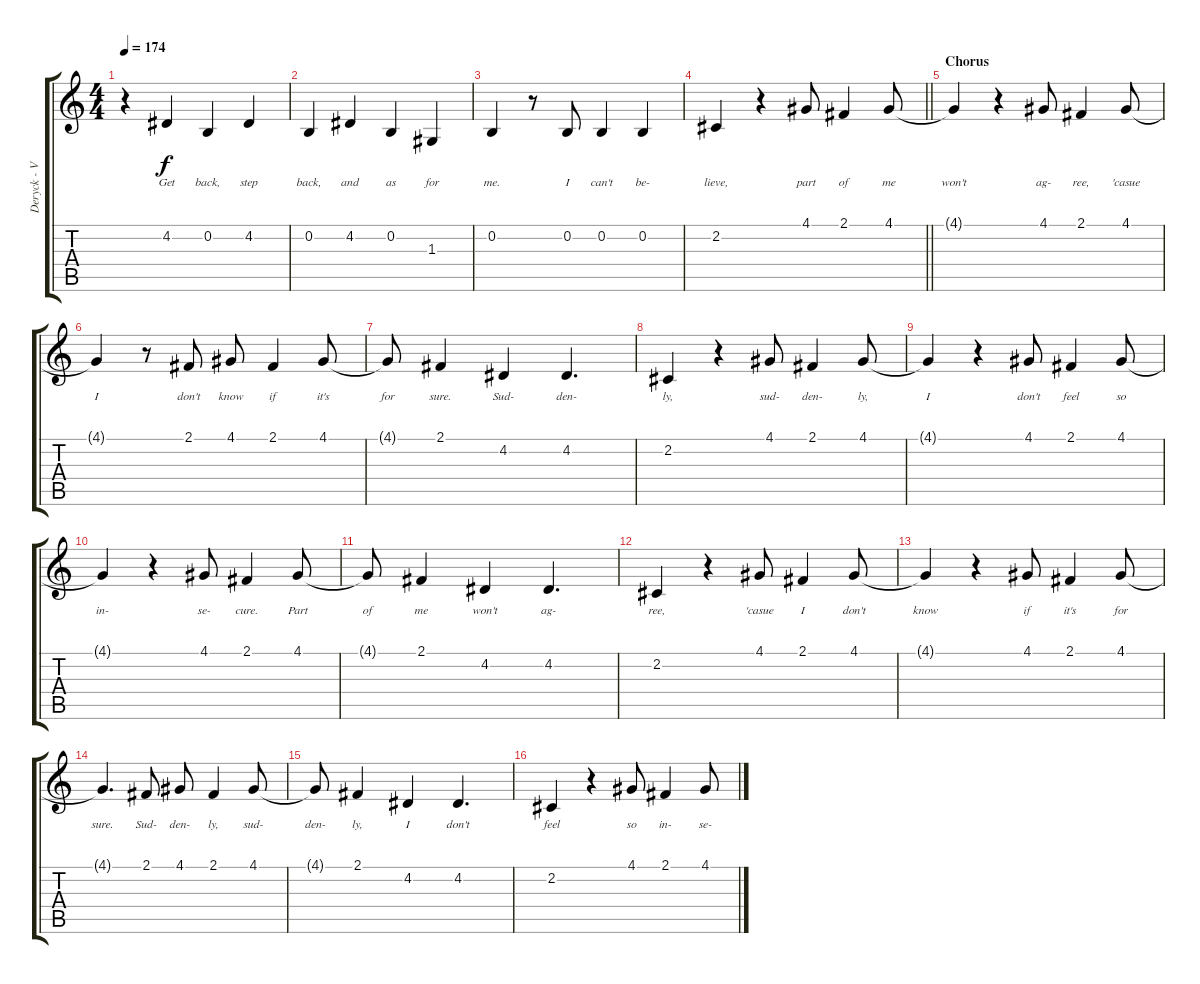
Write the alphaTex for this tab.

\track ("Deryck - Vocals" "Deryck - V") {instrument altosax}
\staff {score tabs}
\tuning (E4 B3 G3 D3 A2 E2) {hide}
\ts (4 4)
\tempo 174
\clef g2
\ks c
r.4{dy f} 4.2.4{lyrics (0 "Get") lyrics (1 "") lyrics (2 "") lyrics (3 "") lyrics (4 "")} 0.2.4{lyrics (0 "back,") lyrics (1 "") lyrics (2 "") lyrics (3 "") lyrics (4 "")} 4.2.4{lyrics (0 "step") lyrics (1 "") lyrics (2 "") lyrics (3 "") lyrics (4 "")} |
0.2.4{lyrics (0 "back,") lyrics (1 "") lyrics (2 "") lyrics (3 "") lyrics (4 "")} 4.2.4{lyrics (0 "and") lyrics (1 "") lyrics (2 "") lyrics (3 "") lyrics (4 "")} 0.2.4{lyrics (0 "as") lyrics (1 "") lyrics (2 "") lyrics (3 "") lyrics (4 "")} 1.3.4{lyrics (0 "for") lyrics (1 "") lyrics (2 "") lyrics (3 "") lyrics (4 "")} |
0.2.4{lyrics (0 "me.") lyrics (1 "") lyrics (2 "") lyrics (3 "") lyrics (4 "")} r.8 0.2.8{lyrics (0 "I") lyrics (1 "") lyrics (2 "") lyrics (3 "") lyrics (4 "")} 0.2.4{lyrics (0 "can't") lyrics (1 "") lyrics (2 "") lyrics (3 "") lyrics (4 "")} 0.2.4{lyrics (0 "be-") lyrics (1 "") lyrics (2 "") lyrics (3 "") lyrics (4 "")} |
\barLineRight lightlight
2.2.4{lyrics (0 "lieve,") lyrics (1 "") lyrics (2 "") lyrics (3 "") lyrics (4 "")} r.4 4.1.8{lyrics (0 "part") lyrics (1 "") lyrics (2 "") lyrics (3 "") lyrics (4 "")} 2.1.4{lyrics (0 "of") lyrics (1 "") lyrics (2 "") lyrics (3 "") lyrics (4 "")} 4.1.8{lyrics (0 "me") lyrics (1 "") lyrics (2 "") lyrics (3 "") lyrics (4 "")} |
\section ("" "Chorus")
4.1{t}.4{lyrics (0 "won't") lyrics (1 "") lyrics (2 "") lyrics (3 "") lyrics (4 "")} r.4 4.1.8{lyrics (0 "ag-") lyrics (1 "") lyrics (2 "") lyrics (3 "") lyrics (4 "")} 2.1.4{lyrics (0 "ree,") lyrics (1 "") lyrics (2 "") lyrics (3 "") lyrics (4 "")} 4.1.8{lyrics (0 "'casue") lyrics (1 "") lyrics (2 "") lyrics (3 "") lyrics (4 "")} |
4.1{t}.4{lyrics (0 "I") lyrics (1 "") lyrics (2 "") lyrics (3 "") lyrics (4 "")} r.8 2.1.8{lyrics (0 "don't") lyrics (1 "") lyrics (2 "") lyrics (3 "") lyrics (4 "")} 4.1.8{lyrics (0 "know") lyrics (1 "") lyrics (2 "") lyrics (3 "") lyrics (4 "")} 2.1.4{lyrics (0 "if") lyrics (1 "") lyrics (2 "") lyrics (3 "") lyrics (4 "")} 4.1.8{lyrics (0 "it's") lyrics (1 "") lyrics (2 "") lyrics (3 "") lyrics (4 "")} |
4.1{t}.8{lyrics (0 "for") lyrics (1 "") lyrics (2 "") lyrics (3 "") lyrics (4 "")} 2.1.4{lyrics (0 "sure.") lyrics (1 "") lyrics (2 "") lyrics (3 "") lyrics (4 "")} 4.2.4{lyrics (0 "Sud-") lyrics (1 "") lyrics (2 "") lyrics (3 "") lyrics (4 "")} 4.2.4{d lyrics (0 "den-") lyrics (1 "") lyrics (2 "") lyrics (3 "") lyrics (4 "")} |
2.2.4{lyrics (0 "ly,") lyrics (1 "") lyrics (2 "") lyrics (3 "") lyrics (4 "")} r.4 4.1.8{lyrics (0 "sud-") lyrics (1 "") lyrics (2 "") lyrics (3 "") lyrics (4 "")} 2.1.4{lyrics (0 "den-") lyrics (1 "") lyrics (2 "") lyrics (3 "") lyrics (4 "")} 4.1.8{lyrics (0 "ly,") lyrics (1 "") lyrics (2 "") lyrics (3 "") lyrics (4 "")} |
4.1{t}.4{lyrics (0 "I") lyrics (1 "") lyrics (2 "") lyrics (3 "") lyrics (4 "")} r.4 4.1.8{lyrics (0 "don't") lyrics (1 "") lyrics (2 "") lyrics (3 "") lyrics (4 "")} 2.1.4{lyrics (0 "feel") lyrics (1 "") lyrics (2 "") lyrics (3 "") lyrics (4 "")} 4.1.8{lyrics (0 "so") lyrics (1 "") lyrics (2 "") lyrics (3 "") lyrics (4 "")} |
4.1{t}.4{lyrics (0 "in-") lyrics (1 "") lyrics (2 "") lyrics (3 "") lyrics (4 "")} r.4 4.1.8{lyrics (0 "se-") lyrics (1 "") lyrics (2 "") lyrics (3 "") lyrics (4 "")} 2.1.4{lyrics (0 "cure.") lyrics (1 "") lyrics (2 "") lyrics (3 "") lyrics (4 "")} 4.1.8{lyrics (0 "Part") lyrics (1 "") lyrics (2 "") lyrics (3 "") lyrics (4 "")} |
4.1{t}.8{lyrics (0 "of") lyrics (1 "") lyrics (2 "") lyrics (3 "") lyrics (4 "")} 2.1.4{lyrics (0 "me") lyrics (1 "") lyrics (2 "") lyrics (3 "") lyrics (4 "")} 4.2.4{lyrics (0 "won't") lyrics (1 "") lyrics (2 "") lyrics (3 "") lyrics (4 "")} 4.2.4{d lyrics (0 "ag-") lyrics (1 "") lyrics (2 "") lyrics (3 "") lyrics (4 "")} |
2.2.4{lyrics (0 "ree,") lyrics (1 "") lyrics (2 "") lyrics (3 "") lyrics (4 "")} r.4 4.1.8{lyrics (0 "'casue") lyrics (1 "") lyrics (2 "") lyrics (3 "") lyrics (4 "")} 2.1.4{lyrics (0 "I") lyrics (1 "") lyrics (2 "") lyrics (3 "") lyrics (4 "")} 4.1.8{lyrics (0 "don't") lyrics (1 "") lyrics (2 "") lyrics (3 "") lyrics (4 "")} |
4.1{t}.4{lyrics (0 "know") lyrics (1 "") lyrics (2 "") lyrics (3 "") lyrics (4 "")} r.4 4.1.8{lyrics (0 "if") lyrics (1 "") lyrics (2 "") lyrics (3 "") lyrics (4 "")} 2.1.4{lyrics (0 "it's") lyrics (1 "") lyrics (2 "") lyrics (3 "") lyrics (4 "")} 4.1.8{lyrics (0 "for") lyrics (1 "") lyrics (2 "") lyrics (3 "") lyrics (4 "")} |
4.1{t}.4{d lyrics (0 "sure.") lyrics (1 "") lyrics (2 "") lyrics (3 "") lyrics (4 "")} 2.1.8{lyrics (0 "Sud-") lyrics (1 "") lyrics (2 "") lyrics (3 "") lyrics (4 "")} 4.1.8{lyrics (0 "den-") lyrics (1 "") lyrics (2 "") lyrics (3 "") lyrics (4 "")} 2.1.4{lyrics (0 "ly,") lyrics (1 "") lyrics (2 "") lyrics (3 "") lyrics (4 "")} 4.1.8{lyrics (0 "sud-") lyrics (1 "") lyrics (2 "") lyrics (3 "") lyrics (4 "")} |
4.1{t}.8{lyrics (0 "den-") lyrics (1 "") lyrics (2 "") lyrics (3 "") lyrics (4 "")} 2.1.4{lyrics (0 "ly,") lyrics (1 "") lyrics (2 "") lyrics (3 "") lyrics (4 "")} 4.2.4{lyrics (0 "I") lyrics (1 "") lyrics (2 "") lyrics (3 "") lyrics (4 "")} 4.2.4{d lyrics (0 "don't") lyrics (1 "") lyrics (2 "") lyrics (3 "") lyrics (4 "")} |
2.2.4{lyrics (0 "feel") lyrics (1 "") lyrics (2 "") lyrics (3 "") lyrics (4 "")} r.4 4.1.8{lyrics (0 "so") lyrics (1 "") lyrics (2 "") lyrics (3 "") lyrics (4 "")} 2.1.4{lyrics (0 "in-") lyrics (1 "") lyrics (2 "") lyrics (3 "") lyrics (4 "")} 4.1.8{lyrics (0 "se-") lyrics (1 "") lyrics (2 "") lyrics (3 "") lyrics (4 "")}
